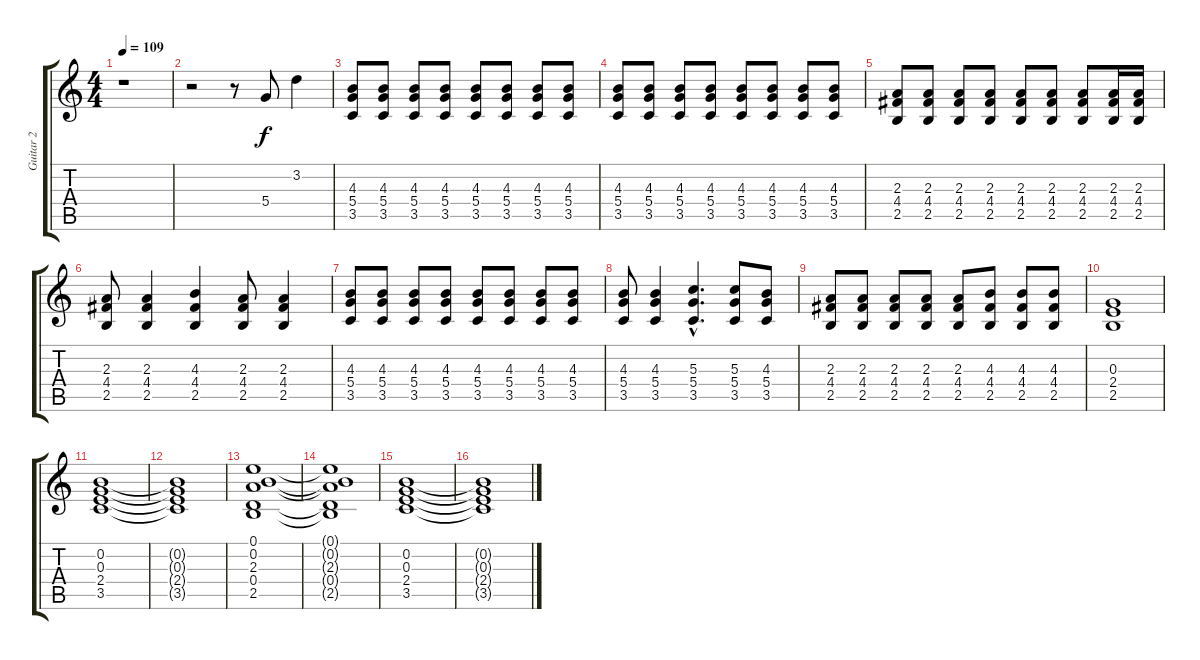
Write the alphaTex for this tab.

\track ("Guitar 2" "Guitar 2") {instrument distortionguitar}
\staff {score tabs}
\tuning (E4 B3 G3 D3 A2 E2) {hide}
\ts (4 4)
\tempo 109
\clef g2
\ks c
r.1{dy f} |
r.2 r.8 5.4.8{instrument distortionguitar} 3.2.4 |
(4.3 5.4 3.5).8 (4.3 5.4 3.5).8 (4.3 5.4 3.5).8 (4.3 5.4 3.5).8 (4.3 5.4 3.5).8 (4.3 5.4 3.5).8 (4.3 5.4 3.5).8 (4.3 5.4 3.5).8 |
(4.3 5.4 3.5).8 (4.3 5.4 3.5).8 (4.3 5.4 3.5).8 (4.3 5.4 3.5).8 (4.3 5.4 3.5).8 (4.3 5.4 3.5).8 (4.3 5.4 3.5).8 (4.3 5.4 3.5).8 |
(2.3 4.4 2.5).8 (2.3 4.4 2.5).8 (2.3 4.4 2.5).8 (2.3 4.4 2.5).8 (2.3 4.4 2.5).8 (2.3 4.4 2.5).8 (2.3 4.4 2.5).8 (2.3 4.4 2.5).16 (2.3 4.4 2.5).16 |
(2.3 4.4 2.5).8 (2.3 4.4 2.5).4 (4.3 4.4 2.5).4 (2.3 4.4 2.5).8 (2.3 4.4 2.5).4 |
(4.3 5.4 3.5).8 (4.3 5.4 3.5).8 (4.3 5.4 3.5).8 (4.3 5.4 3.5).8 (4.3 5.4 3.5).8 (4.3 5.4 3.5).8 (4.3 5.4 3.5).8 (4.3 5.4 3.5).8 |
(4.3 5.4 3.5).8 (4.3 5.4 3.5).4 (5.3{hac} 5.4{hac} 3.5{hac}).4{d} (5.3 5.4 3.5).8 (4.3 5.4 3.5).8 |
(2.3 4.4 2.5).8 (2.3 4.4 2.5).8 (2.3 4.4 2.5).8 (2.3 4.4 2.5).8 (2.3 4.4 2.5).8 (4.3 4.4 2.5).8 (4.3 4.4 2.5).8 (4.3 4.4 2.5).8 |
(0.3 2.4 2.5).1 |
(0.2 0.3 2.4 3.5).1{volume 10 balance 16 instrument electricguitarclean} |
(0.2{t} 0.3{t} 2.4{t} 3.5{t}).1 |
(0.1 0.2 2.3 0.4 2.5).1 |
(0.1{t} 0.2{t} 2.3{t} 0.4{t} 2.5{t}).1 |
(0.2 0.3 2.4 3.5).1 |
(0.2{t} 0.3{t} 2.4{t} 3.5{t}).1
